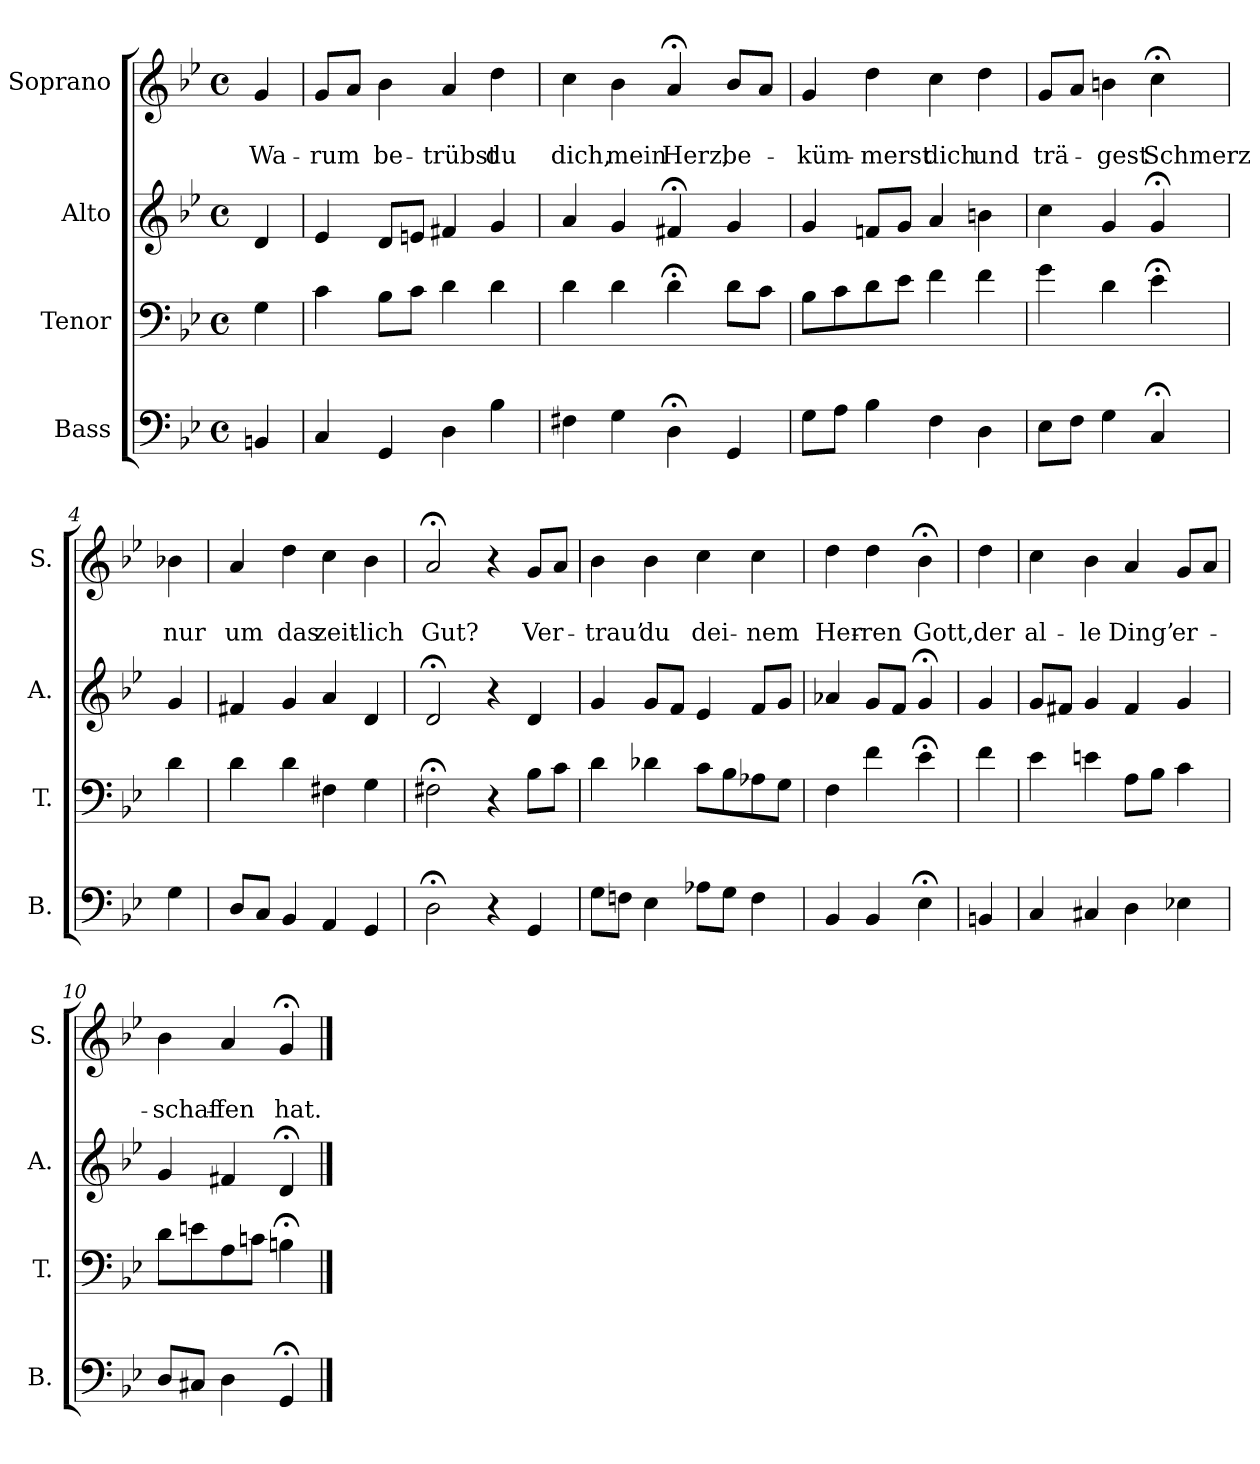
**kern	**kern	**kern	**kern	**text	**text
*part4	*part3	*part2	*part1	*part1	*part1
*staff4	*staff3	*staff2	*staff1	*staff1	*staff1
*I"Bass	*I"Tenor	*I"Alto	*I"Soprano	*	*
*I'B.	*I'T.	*I'A.	*I'S.	*	*
*clefF4	*clefF4	*clefG2	*clefG2	*	*
*k[b-e-]	*k[b-e-]	*k[b-e-]	*k[b-e-]	*	*
*g:	*g:	*g:	*g:	*	*
*M4/4	*M4/4	*M4/4	*M4/4	*	*
*met(c)	*met(c)	*met(c)	*met(c)	*	*
=	=	=	=	=	=
4BBn/	4G\	4d/	4g/	.	Wa-
=1	=1	=1	=1	=1	=1
4C/	4c\	4e-/	8g/L	.	-rum
.	.	.	8a/J	.	.
4GG/	8B-\L	8d/L	4b-\	.	be-
.	8c\J	8en/J	.	.	.
4D\	4d\	4f#X/	4a/	.	-trübst
4B-\	4d\	4g/	4dd\	.	du
=2	=2	=2	=2	=2	=2
4F#X\	4d\	4a/	4cc\	.	dich,
4G\	4d\	4g/	4b-\	.	mein
4D;<\	4d;<\	4f#X;</	4a;</	.	Herz,
4GG/	8d\L	4g/	8b-/L	.	be-
.	8c\J	.	8a/J	.	.
=3	=3	=3	=3	=3	=3
8G\L	8B-\L	4g/	4g/	.	-küm-
8A\J	8c\	.	.	.	.
4B-\	8d\	8fn/L	4dd\	.	-merst
.	8e-\J	8g/J	.	.	.
4F\	4f\	4a/	4cc\	.	dich
4D\	4f\	4bn\	4dd\	.	und
=4	=4	=4	=4	=4	=4
8E-\L	4g\	4cc\	8g/L	.	trä-
8F\J	.	.	8a/J	.	.
4G\	4d\	4g/	4bn\	.	-gest
4C;</	4e-;<\	4g;</	4cc;<\	.	Schmerz
!!LO:LB:g=z
=4a	=4a	=4a	=4a	=4a	=4a
4G\	4d\	4g/	4b-X\	.	nur
=5	=5	=5	=5	=5	=5
8D/L	4d\	4f#X/	4a/	.	um
8C/J	.	.	.	.	.
4BB-/	4d\	4g/	4dd\	.	das
4AA/	4F#X\	4a/	4cc\	.	zeit-
4GG/	4G\	4d/	4b-\	.	-lich
=6	=6	=6	=6	=6	=6
2D;<\	2F#X;<\	2d;</	2a;</	.	Gut?
4r	4r	4r	4r	.	.
4GG/	8B-\L	4d/	8g/L	.	Ver-
.	8c\J	.	8a/J	.	.
=7	=7	=7	=7	=7	=7
8G\L	4d\	4g/	4b-\	.	-trau’
8Fn\J	.	.	.	.	.
4E-\	4d-X\	8g/L	4b-\	.	du
.	.	8f/J	.	.	.
8A-X\L	8c\L	4e-/	4cc\	.	dei-
8G\J	8B-\	.	.	.	.
4F\	8A-X\	8f/L	4cc\	.	-nem
.	8G\J	8g/J	.	.	.
=8	=8	=8	=8	=8	=8
4BB-/	4F\	4a-X/	4dd\	.	Her-
4BB-/	4f\	8g/L	4dd\	.	-ren
.	.	8f/J	.	.	.
4E-;<\	4e-;<\	4g;</	4b-;<\	.	Gott,
!!LO:PB:g=z
=8a	=8a	=8a	=8a	=8a	=8a
4BBn/	4f\	4g/	4dd\	.	der
=9	=9	=9	=9	=9	=9
4C/	4e-\	8g/L	4cc\	.	al-
.	.	8f#X/J	.	.	.
4C#X/	4en\	4g/	4b-\	.	-le
4D\	8A\L	4f#/	4a/	.	Ding’
.	8B-\J	.	.	.	.
4E-X\	4c\	4g/	8g/L	.	er-
.	.	.	8a/J	.	.
=10	=10	=10	=10	=10	=10
8D/L	8d\L	4g/	4b-\	.	-schaf-
8C#X/J	8en\	.	.	.	.
4D\	8A\	4f#X/	4a/	.	-fen
.	8cn\J	.	.	.	.
4GG;</	4Bn;<\	4d;</	4g;</	.	hat.
==	==	==	==	==	==
*-	*-	*-	*-	*-	*-
